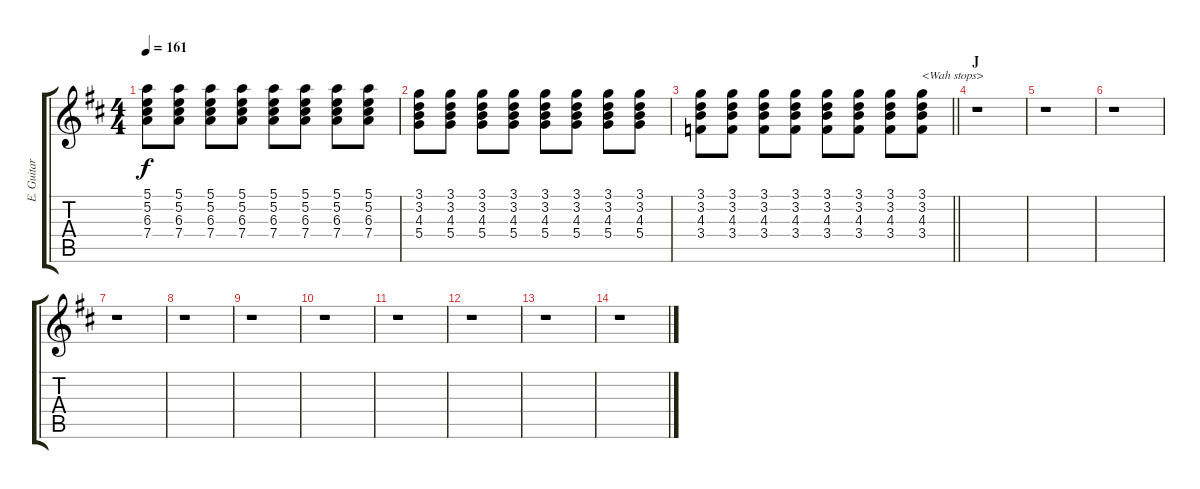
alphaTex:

\track ("E. Guitar II" "E. Guitar ") {instrument overdrivenguitar}
\staff {score tabs}
\tuning (E4 B3 G3 D3 A2 E2) {hide}
\ts (4 4)
\tempo 161
\clef g2
\ks d
(5.1 5.2 6.3 7.4).8{dy f} (5.1 5.2 6.3 7.4).8 (5.1 5.2 6.3 7.4).8 (5.1 5.2 6.3 7.4).8 (5.1 5.2 6.3 7.4).8 (5.1 5.2 6.3 7.4).8 (5.1 5.2 6.3 7.4).8 (5.1 5.2 6.3 7.4).8 |
(3.1 3.2 4.3 5.4).8 (3.1 3.2 4.3 5.4).8 (3.1 3.2 4.3 5.4).8 (3.1 3.2 4.3 5.4).8 (3.1 3.2 4.3 5.4).8 (3.1 3.2 4.3 5.4).8 (3.1 3.2 4.3 5.4).8 (3.1 3.2 4.3 5.4).8 |
\barLineRight lightlight
(3.1 3.2 4.3 3.4).8 (3.1 3.2 4.3 3.4).8 (3.1 3.2 4.3 3.4).8 (3.1 3.2 4.3 3.4).8 (3.1 3.2 4.3 3.4).8 (3.1 3.2 4.3 3.4).8 (3.1 3.2 4.3 3.4).8 (3.1 3.2 4.3 3.4).8{txt "<Wah stops>"} |
\section ("" "J")
r.1 |
r.1 |
r.1 |
r.1 |
r.1 |
r.1 |
r.1 |
r.1 |
r.1 |
r.1 |
r.1
